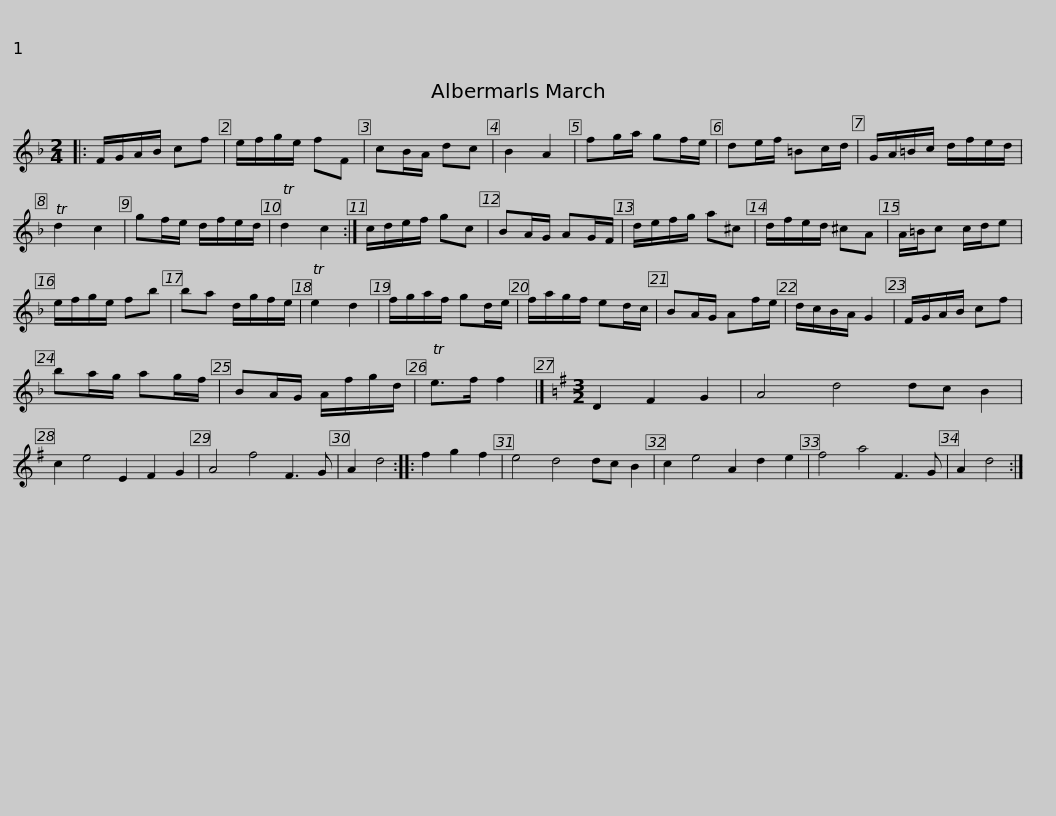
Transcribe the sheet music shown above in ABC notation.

X:1
L:1/8
M:2/4
I:linebreak $
K:F
V:1 treble
V:1
|: F/G/A/B/ cf | e/f/g/e/ fF | cB/A/ dc | B2 A2 | fg/a/ gf/e/ | %5
 de/f/ =Bc/d/ | G/A/=B/c/ d/f/e/d/ | Td2 c2 |$ gf/e/ d/f/e/d/ | Td2 c2 :| %10
 c/d/e/f/ gc | BA/G/ AG/F/ | d/e/f/g/ a^c | d/f/e/d/ ^cA | A/=B/c c/d/e | %15
 e/f/g/e/ fb |$ ba d/g/f/e/ | Te2 d2 | f/g/a/f/ gd/e/ | f/a/g/f/ ed/c/ | %20
 BA/G/ Af/e/ | d/c/B/A/ G2 | F/G/A/B/ cf | ba/g/ ag/f/ |$ BA/G/ A/f/g/d/ | %25
 Te>f f2 |][K:G][M:3/2] D2 F2 G2 | A4 d4 dc B2 | c2 e4 E2 F2 G2 | A4 f4 F3 G | %30
 A2 d4 :: f2 g2 f2 | e4 d4 dc B2 |$ c2 e4 A2 d2 e2 | f4 a4 F3 G | %35
 A2 d4 :| %36
